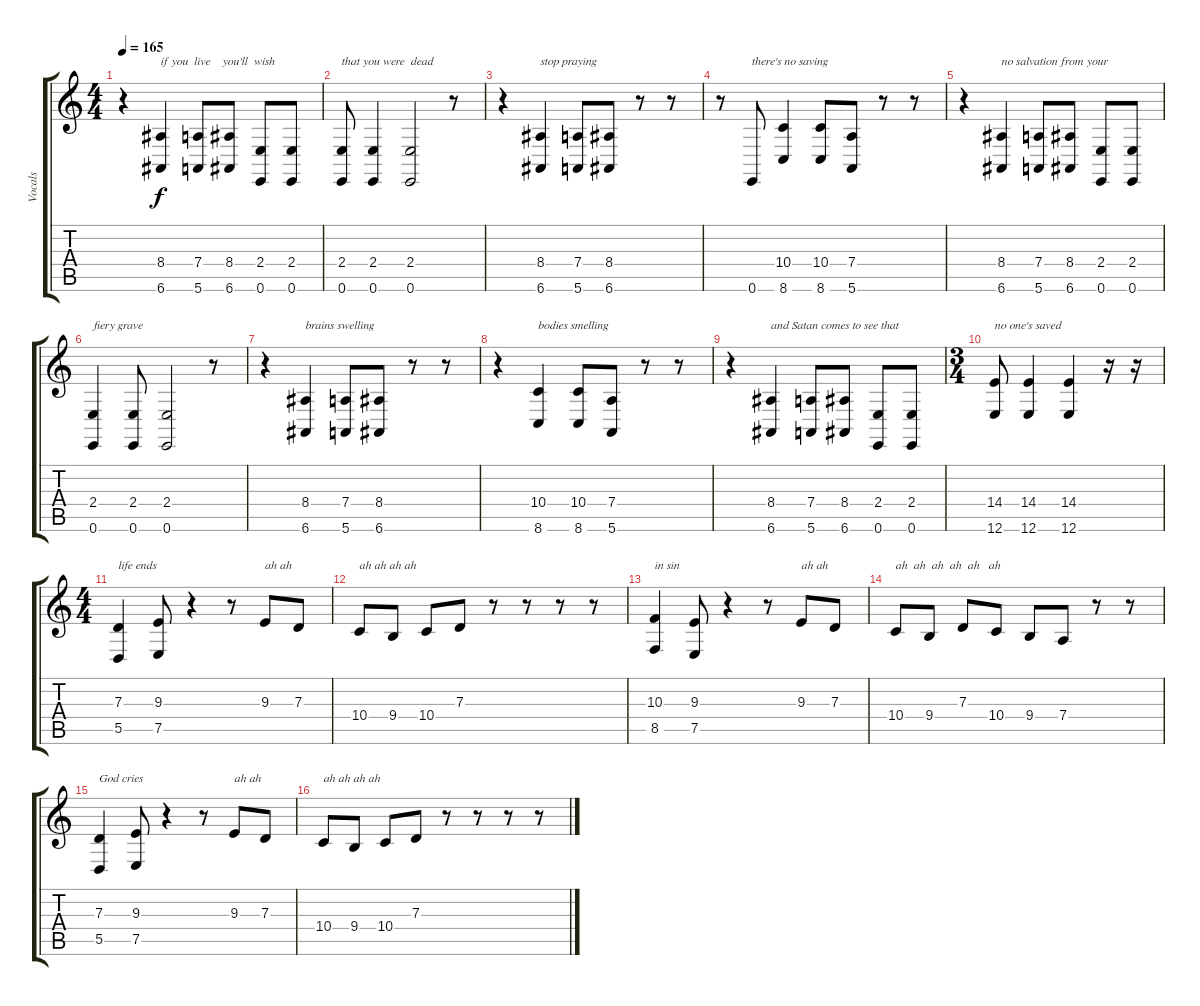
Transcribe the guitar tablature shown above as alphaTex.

\track ("Vocals" "Vocals") {instrument violin}
\staff {score tabs}
\tuning (E4 B3 G3 D3 A2 E2) {hide}
\ts (4 4)
\tempo 165
\clef g2
\ks c
r.4{dy f} (8.4 6.6).4{txt "if you  live    you'll  wish"} (7.4 5.6).8 (8.4 6.6).8 (2.4 0.6).8 (2.4 0.6).8 |
(2.4 0.6).8{txt "that you were  dead"} (2.4 0.6).4 (2.4 0.6).2 r.8 |
r.4 (8.4 6.6).4{txt "stop praying"} (7.4 5.6).8 (8.4 6.6).8 r.8 r.8 |
r.8 0.6.8{txt "there's no saving"} (10.4 8.6).4 (10.4 8.6).8 (7.4 5.6).8 r.8 r.8 |
r.4 (8.4 6.6).4{txt "no salvation from your"} (7.4 5.6).8 (8.4 6.6).8 (2.4 0.6).8 (2.4 0.6).8 |
(2.4 0.6).4{txt "fiery grave"} (2.4 0.6).8 (2.4 0.6).2 r.8 |
r.4 (8.4 6.6).4{txt "brains swelling"} (7.4 5.6).8 (8.4 6.6).8 r.8 r.8 |
r.4 (10.4 8.6).4{txt "bodies smelling"} (10.4 8.6).8 (7.4 5.6).8 r.8 r.8 |
r.4 (8.4 6.6).4{txt "and Satan comes to see that"} (7.4 5.6).8 (8.4 6.6).8 (2.4 0.6).8 (2.4 0.6).8 |
\ts (3 4)
(14.4 12.6).8{txt "no one's saved"} (14.4 12.6).4 (14.4 12.6).4 r.16 r.16 |
\ts (4 4)
(7.3 5.5).4{txt "life ends"} (9.3 7.5).8 r.4 r.8 9.3.8{txt "ah ah"} 7.3.8 |
10.4.8{txt "ah ah ah ah"} 9.4.8 10.4.8 7.3.8 r.8 r.8 r.8 r.8 |
(10.3 8.5).4{txt "in sin"} (9.3 7.5).8 r.4 r.8 9.3.8{txt "ah ah"} 7.3.8 |
10.4.8{txt "ah  ah  ah  ah  ah   ah"} 9.4.8 7.3.8 10.4.8 9.4.8 7.4.8 r.8 r.8 |
(7.3 5.5).4{txt "God cries"} (9.3 7.5).8 r.4 r.8 9.3.8{txt "ah ah"} 7.3.8 |
10.4.8{txt "ah ah ah ah"} 9.4.8 10.4.8 7.3.8 r.8 r.8 r.8 r.8
